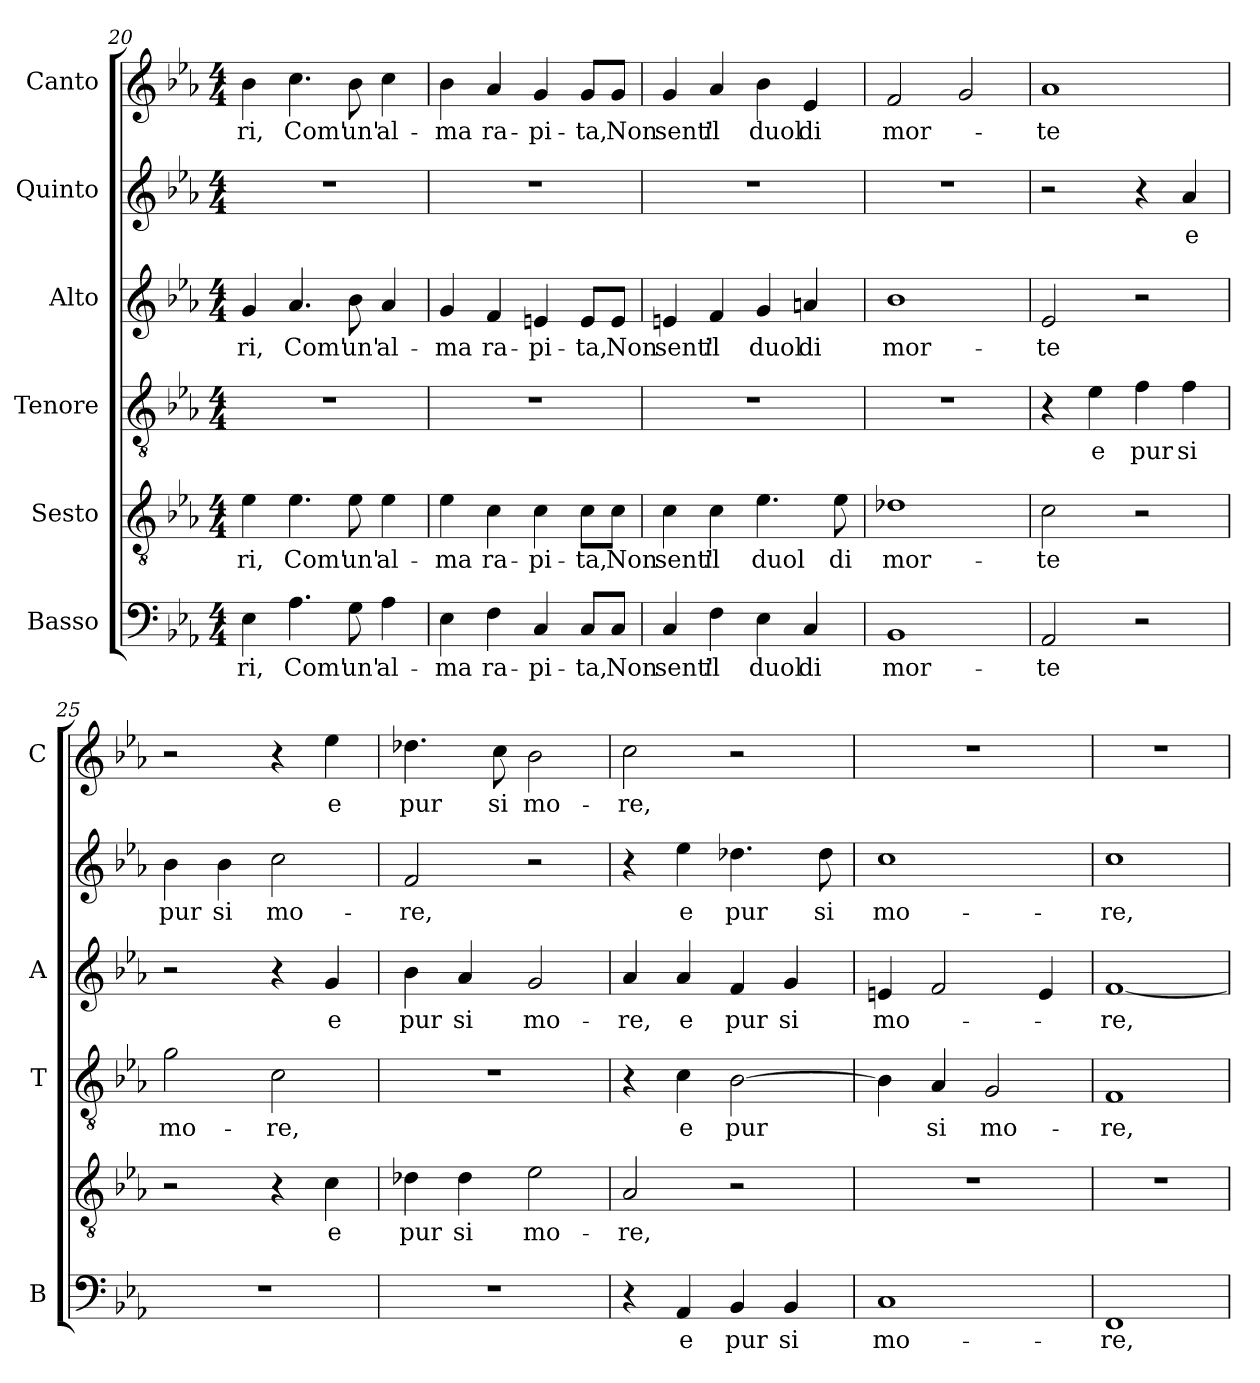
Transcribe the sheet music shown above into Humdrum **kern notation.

**kern	**text	**kern	**text	**kern	**text	**kern	**text	**kern	**text	**kern	**text
*part6	*part6	*part5	*part5	*part4	*part4	*part3	*part3	*part2	*part2	*part1	*part1
*staff6	*staff6	*staff5	*staff5	*staff4	*staff4	*staff3	*staff3	*staff2	*staff2	*staff1	*staff1
*I"Basso	*	*I"Sesto	*	*I"Tenore	*	*I"Alto	*	*I"Quinto	*	*I"Canto	*
*I'B	*	*	*	*I'T	*	*I'A	*	*	*	*I'C	*
*clefF4	*	*clefGv2	*	*clefGv2	*	*clefG2	*	*clefG2	*	*clefG2	*
*k[b-e-a-]	*	*k[b-e-a-]	*	*k[b-e-a-]	*	*k[b-e-a-]	*	*k[b-e-a-]	*	*k[b-e-a-]	*
*E-:	*	*E-:	*	*E-:	*	*E-:	*	*E-:	*	*E-:	*
*M4/4	*	*M4/4	*	*M4/4	*	*M4/4	*	*M4/4	*	*M4/4	*
=20	=20	=20	=20	=20	=20	=20	=20	=20	=20	=20	=20
!	!LO:LY:b	!	!LO:LY:b	!	!	!	!LO:LY:b	!	!	!	!LO:LY:b
4E-\	-ri,	4e-\	ri,	1r	.	4g/	-ri,	1r	.	4b-\	-ri,
!	!LO:LY:b	!	!LO:LY:b	!	!	!	!LO:LY:b	!	!	!	!LO:LY:b
4.A-\	Com'	4.e-\	Com'	.	.	4.a-/	Com'	.	.	4.cc\	Com'
!	!LO:LY:b	!	!LO:LY:b	!	!	!	!LO:LY:b	!	!	!	!LO:LY:b
8G\	un'	8e-\	un'	.	.	8b-\	un'	.	.	8b-\	un'
!	!LO:LY:b	!	!LO:LY:b	!	!	!	!LO:LY:b	!	!	!	!LO:LY:b
4A-\	al-	4e-\	-al-	.	.	4a-/	al-	.	.	4cc\	al-
=21	=21	=21	=21	=21	=21	=21	=21	=21	=21	=21	=21
!	!LO:LY:b	!	!LO:LY:b	!	!	!	!LO:LY:b	!	!	!	!LO:LY:b
4E-\	-ma	4e-\	ma	1r	.	4g/	-ma	1r	.	4b-\	-ma
!	!LO:LY:b	!	!LO:LY:b	!	!	!	!LO:LY:b	!	!	!	!LO:LY:b
4F\	ra-	4c\	-ra-	.	.	4f/	ra-	.	.	4a-/	ra-
!	!LO:LY:b	!	!LO:LY:b	!	!	!	!LO:LY:b	!	!	!	!LO:LY:b
4C/	-pi-	4c\	-pi-	.	.	4en/	-pi-	.	.	4g/	-pi-
!	!LO:LY:b	!	!LO:LY:b	!	!	!	!LO:LY:b	!	!	!	!LO:LY:b
8C/L	-ta,	8c\L	ta,	.	.	8e/L	-ta,	.	.	8g/L	-ta,
!	!LO:LY:b	!	!LO:LY:b	!	!	!	!LO:LY:b	!	!	!	!LO:LY:b
8C/J	Non	8c\J	Non	.	.	8e/J	Non	.	.	8g/J	Non
=22	=22	=22	=22	=22	=22	=22	=22	=22	=22	=22	=22
!	!LO:LY:b	!	!LO:LY:b	!	!	!	!LO:LY:b	!	!	!	!LO:LY:b
4C/	sent'	4c\	sent'	1r	.	4en/	sent'	1r	.	4g/	sent'
!	!LO:LY:b	!	!LO:LY:b	!	!	!	!LO:LY:b	!	!	!	!LO:LY:b
4F\	il	4c\	il	.	.	4f/	il	.	.	4a-/	il
!	!LO:LY:b	!	!LO:LY:b	!	!	!	!LO:LY:b	!	!	!	!LO:LY:b
4E-\	duol	4.e-\	duol	.	.	4g/	duol	.	.	4b-\	duol
!	!LO:LY:b	!	!	!	!	!	!LO:LY:b	!	!	!	!LO:LY:b
4C/	di	.	.	.	.	4an/	di	.	.	4e-/	di
!	!	!	!LO:LY:b	!	!	!	!	!	!	!	!
.	.	8e-\	di	.	.	.	.	.	.	.	.
!!LO:LB:g=z
=23	=23	=23	=23	=23	=23	=23	=23	=23	=23	=23	=23
!	!LO:LY:b	!	!LO:LY:b	!	!	!	!LO:LY:b	!	!	!	!LO:LY:b
1BB-	mor-	1d-X	mor-	1r	.	1b-	mor-	1r	.	2f/	mor-
.	.	.	.	.	.	.	.	.	.	2g/	.
=24	=24	=24	=24	=24	=24	=24	=24	=24	=24	=24	=24
!	!LO:LY:b	!	!LO:LY:b	!	!	!	!LO:LY:b	!	!	!	!LO:LY:b
2AA-/	-te	2c\	-te	4r	.	2e-/	-te	2r	.	1a-	-te
!	!	!	!	!	!LO:LY:b	!	!	!	!	!	!
.	.	.	.	4e-\	e	.	.	.	.	.	.
!	!	!	!	!	!LO:LY:b	!	!	!	!	!	!
2r	.	2r	.	4f\	pur	2r	.	4r	.	.	.
!	!	!	!	!	!LO:LY:b	!	!	!	!LO:LY:b	!	!
.	.	.	.	4f\	si	.	.	4a-/	e	.	.
=25	=25	=25	=25	=25	=25	=25	=25	=25	=25	=25	=25
!	!	!	!	!	!LO:LY:b	!	!	!	!LO:LY:b	!	!
1r	.	2r	.	2g\	mo-	2r	.	4b-\	pur	2r	.
!	!	!	!	!	!	!	!	!	!LO:LY:b	!	!
.	.	.	.	.	.	.	.	4b-\	si	.	.
!	!	!	!	!	!LO:LY:b	!	!	!	!LO:LY:b	!	!
.	.	4r	.	2c\	-re,	4r	.	2cc\	mo-	4r	.
!	!	!	!LO:LY:b	!	!	!	!LO:LY:b	!	!	!	!LO:LY:b
.	.	4c\	e	.	.	4g/	e	.	.	4ee-\	e
=26	=26	=26	=26	=26	=26	=26	=26	=26	=26	=26	=26
!	!	!	!LO:LY:b	!	!	!	!LO:LY:b	!	!LO:LY:b	!	!LO:LY:b
1r	.	4d-X\	pur	1r	.	4b-\	pur	2f/	-re,	4.dd-X\	pur
!	!	!	!LO:LY:b	!	!	!	!LO:LY:b	!	!	!	!
.	.	4d-\	si	.	.	4a-/	si	.	.	.	.
!	!	!	!	!	!	!	!	!	!	!	!LO:LY:b
.	.	.	.	.	.	.	.	.	.	8cc\	si
!	!	!	!LO:LY:b	!	!	!	!LO:LY:b	!	!	!	!LO:LY:b
.	.	2e-\	mo-	.	.	2g/	mo-	2r	.	2b-\	mo-
=27	=27	=27	=27	=27	=27	=27	=27	=27	=27	=27	=27
!	!	!	!LO:LY:b	!	!	!	!LO:LY:b	!	!	!	!LO:LY:b
4r	.	2A-/	-re,	4r	.	4a-/	-re,	4r	.	2cc\	-re,
!	!LO:LY:b	!	!	!	!LO:LY:b	!	!LO:LY:b	!	!LO:LY:b	!	!
4AA-/	e	.	.	4c\	e	4a-/	e	4ee-\	e	.	.
!	!LO:LY:b	!	!	!	!LO:LY:b	!	!LO:LY:b	!	!LO:LY:b	!	!
4BB-/	pur	2r	.	[2B-\	pur	4f/	pur	4.dd-X\	pur	2r	.
!	!LO:LY:b	!	!	!	!	!	!LO:LY:b	!	!	!	!
4BB-/	si	.	.	.	.	4g/	si	.	.	.	.
!	!	!	!	!	!	!	!	!	!LO:LY:b	!	!
.	.	.	.	.	.	.	.	8dd-\	si	.	.
=28	=28	=28	=28	=28	=28	=28	=28	=28	=28	=28	=28
!	!LO:LY:b	!	!	!	!	!	!LO:LY:b	!	!LO:LY:b	!	!
1C	mo-	1r	.	4B-\]	.	4en/	mo-	1cc	mo-	1r	.
!	!	!	!	!	!LO:LY:b	!	!	!	!	!	!
.	.	.	.	4A-/	si	2f/	.	.	.	.	.
!	!	!	!	!	!LO:LY:b	!	!	!	!	!	!
.	.	.	.	2G/	mo-	.	.	.	.	.	.
.	.	.	.	.	.	4e/	.	.	.	.	.
=29	=29	=29	=29	=29	=29	=29	=29	=29	=29	=29	=29
!	!LO:LY:b	!	!	!	!LO:LY:b	!	!LO:LY:b	!	!LO:LY:b	!	!
1FF	-re,	1r	.	1F	-re,	[1f	-re,	1cc	-re,	1r	.
=	=	=	=	=	=	=	=	=	=	=	=
*-	*-	*-	*-	*-	*-	*-	*-	*-	*-	*-	*-
